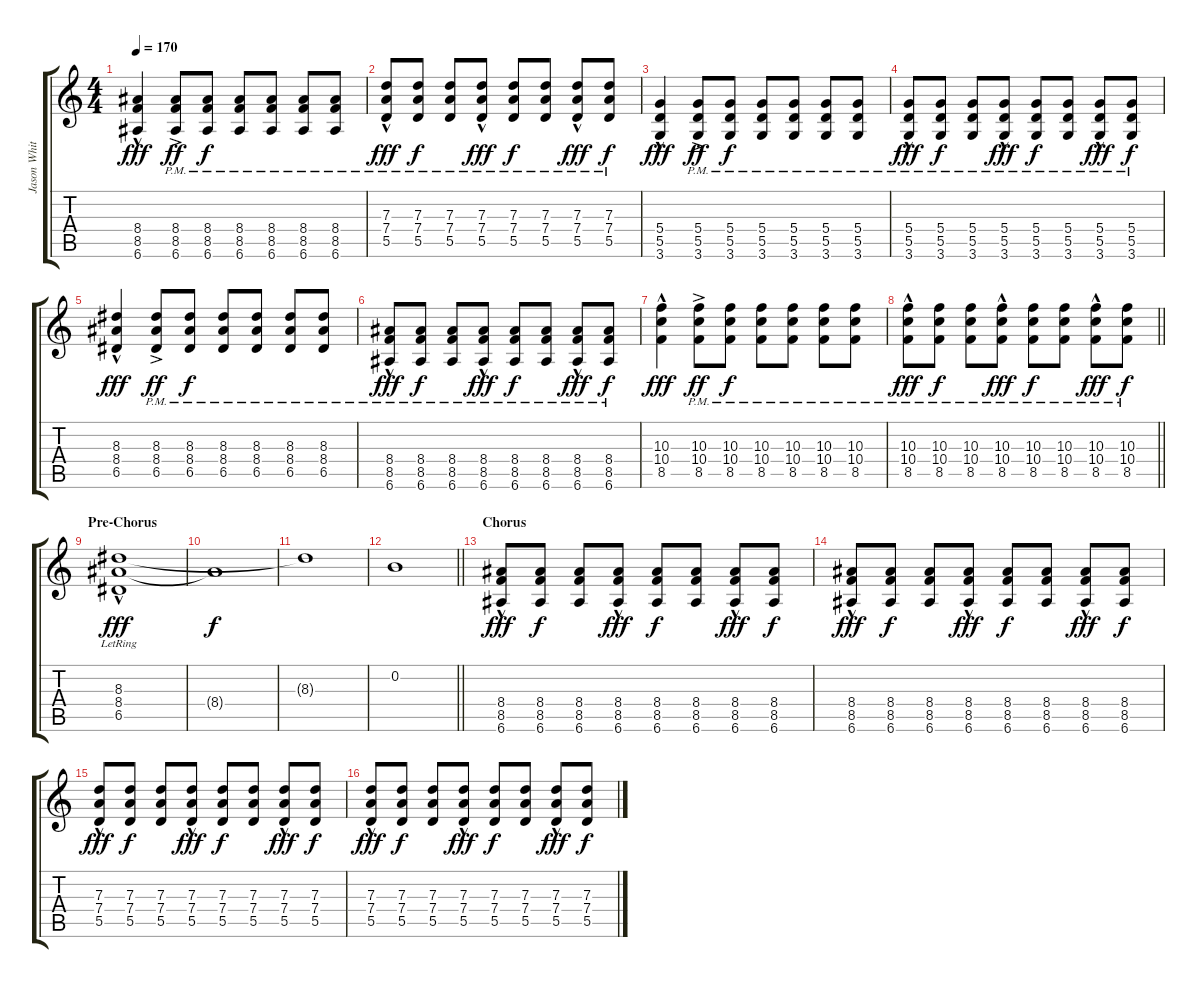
\track ("Jason White" "Jason Whit") {instrument overdrivenguitar}
\staff {score tabs}
\tuning (E4 B3 G3 D3 A2 E2) {hide}
\ts (4 4)
\tempo 170
\clef g2
\ks c
(8.4{hac} 8.5{hac} 6.6{hac}).4{dy fff} (8.4{ac pm} 8.5{ac pm} 6.6{ac pm}).8{dy ff} (8.4{pm} 8.5{pm} 6.6{pm}).8{dy f} (8.4{pm} 8.5{pm} 6.6{pm}).8 (8.4{pm} 8.5{pm} 6.6{pm}).8 (8.4{pm} 8.5{pm} 6.6{pm}).8 (8.4{pm} 8.5{pm} 6.6{pm}).8 |
(7.3{hac pm} 7.4{hac pm} 5.5{hac pm}).8{dy fff} (7.3{pm} 7.4{pm} 5.5{pm}).8{dy f} (7.3{pm} 7.4{pm} 5.5{pm}).8 (7.3{hac pm} 7.4{hac pm} 5.5{hac pm}).8{dy fff} (7.3{pm} 7.4{pm} 5.5{pm}).8{dy f} (7.3{pm} 7.4{pm} 5.5{pm}).8 (7.3{hac pm} 7.4{hac pm} 5.5{hac pm}).8{dy fff} (7.3{pm} 7.4{pm} 5.5{pm}).8{dy f} |
(5.4{hac} 5.5{hac} 3.6{hac}).4{dy fff} (5.4{ac pm} 5.5{ac pm} 3.6{ac pm}).8{dy ff} (5.4{pm} 5.5{pm} 3.6{pm}).8{dy f} (5.4{pm} 5.5{pm} 3.6{pm}).8 (5.4{pm} 5.5{pm} 3.6{pm}).8 (5.4{pm} 5.5{pm} 3.6{pm}).8 (5.4{pm} 5.5{pm} 3.6{pm}).8 |
(5.4{hac pm} 5.5{hac pm} 3.6{hac pm}).8{dy fff} (5.4{pm} 5.5{pm} 3.6{pm}).8{dy f} (5.4{pm} 5.5{pm} 3.6{pm}).8 (5.4{hac pm} 5.5{hac pm} 3.6{hac pm}).8{dy fff} (5.4{pm} 5.5{pm} 3.6{pm}).8{dy f} (5.4{pm} 5.5{pm} 3.6{pm}).8 (5.4{hac pm} 5.5{hac pm} 3.6{hac pm}).8{dy fff} (5.4{pm} 5.5{pm} 3.6{pm}).8{dy f} |
(8.3{hac} 8.4{hac} 6.5{hac}).4{dy fff} (8.3{ac pm} 8.4{ac pm} 6.5{ac pm}).8{dy ff} (8.3{pm} 8.4{pm} 6.5{pm}).8{dy f} (8.3{pm} 8.4{pm} 6.5{pm}).8 (8.3{pm} 8.4{pm} 6.5{pm}).8 (8.3{pm} 8.4{pm} 6.5{pm}).8 (8.3{pm} 8.4{pm} 6.5{pm}).8 |
(8.4{hac pm} 8.5{hac pm} 6.6{hac pm}).8{dy fff} (8.4{pm} 8.5{pm} 6.6{pm}).8{dy f} (8.4{pm} 8.5{pm} 6.6{pm}).8 (8.4{hac pm} 8.5{hac pm} 6.6{hac pm}).8{dy fff} (8.4{pm} 8.5{pm} 6.6{pm}).8{dy f} (8.4{pm} 8.5{pm} 6.6{pm}).8 (8.4{hac pm} 8.5{hac pm} 6.6{hac pm}).8{dy fff} (8.4{pm} 8.5{pm} 6.6{pm}).8{dy f} |
(10.3{hac} 10.4{hac} 8.5{hac}).4{dy fff} (10.3{ac pm} 10.4{ac pm} 8.5{ac pm}).8{dy ff} (10.3{pm} 10.4{pm} 8.5{pm}).8{dy f} (10.3{pm} 10.4{pm} 8.5{pm}).8 (10.3{pm} 10.4{pm} 8.5{pm}).8 (10.3{pm} 10.4{pm} 8.5{pm}).8 (10.3{pm} 10.4{pm} 8.5{pm}).8 |
\barLineRight lightlight
(10.3{hac pm} 10.4{hac pm} 8.5{hac pm}).8{dy fff} (10.3{pm} 10.4{pm} 8.5{pm}).8{dy f} (10.3{pm} 10.4{pm} 8.5{pm}).8 (10.3{hac pm} 10.4{hac pm} 8.5{hac pm}).8{dy fff} (10.3{pm} 10.4{pm} 8.5{pm}).8{dy f} (10.3{pm} 10.4{pm} 8.5{pm}).8 (10.3{hac pm} 10.4{hac pm} 8.5{hac pm}).8{dy fff} (10.3{pm} 10.4{pm} 8.5{pm}).8{dy f} |
\section ("" "Pre-Chorus")
(8.3{hac lr} 8.4{hac lr} 6.5{hac lr}).1{dy fff} |
8.4{t}.1{dy f} |
8.3{t}.1 |
\barLineRight lightlight
0.2.1 |
\section ("" "Chorus")
(8.4{hac} 8.5{hac} 6.6{hac}).8{dy fff volume 8} (8.4 8.5 6.6).8{dy f} (8.4 8.5 6.6).8 (8.4{hac} 8.5{hac} 6.6{hac}).8{dy fff} (8.4 8.5 6.6).8{dy f} (8.4 8.5 6.6).8 (8.4{hac} 8.5{hac} 6.6{hac}).8{dy fff} (8.4 8.5 6.6).8{dy f} |
(8.4{hac} 8.5{hac} 6.6{hac}).8{dy fff} (8.4 8.5 6.6).8{dy f} (8.4 8.5 6.6).8 (8.4{hac} 8.5{hac} 6.6{hac}).8{dy fff} (8.4 8.5 6.6).8{dy f} (8.4 8.5 6.6).8 (8.4{hac} 8.5{hac} 6.6{hac}).8{dy fff} (8.4 8.5 6.6).8{dy f} |
(7.3{hac} 7.4{hac} 5.5{hac}).8{dy fff} (7.3 7.4 5.5).8{dy f} (7.3 7.4 5.5).8 (7.3{hac} 7.4{hac} 5.5{hac}).8{dy fff} (7.3 7.4 5.5).8{dy f} (7.3 7.4 5.5).8 (7.3{hac} 7.4{hac} 5.5{hac}).8{dy fff} (7.3 7.4 5.5).8{dy f} |
(7.3{hac} 7.4{hac} 5.5{hac}).8{dy fff} (7.3 7.4 5.5).8{dy f} (7.3 7.4 5.5).8 (7.3{hac} 7.4{hac} 5.5{hac}).8{dy fff} (7.3 7.4 5.5).8{dy f} (7.3 7.4 5.5).8 (7.3{hac} 7.4{hac} 5.5{hac}).8{dy fff} (7.3 7.4 5.5).8{dy f}
